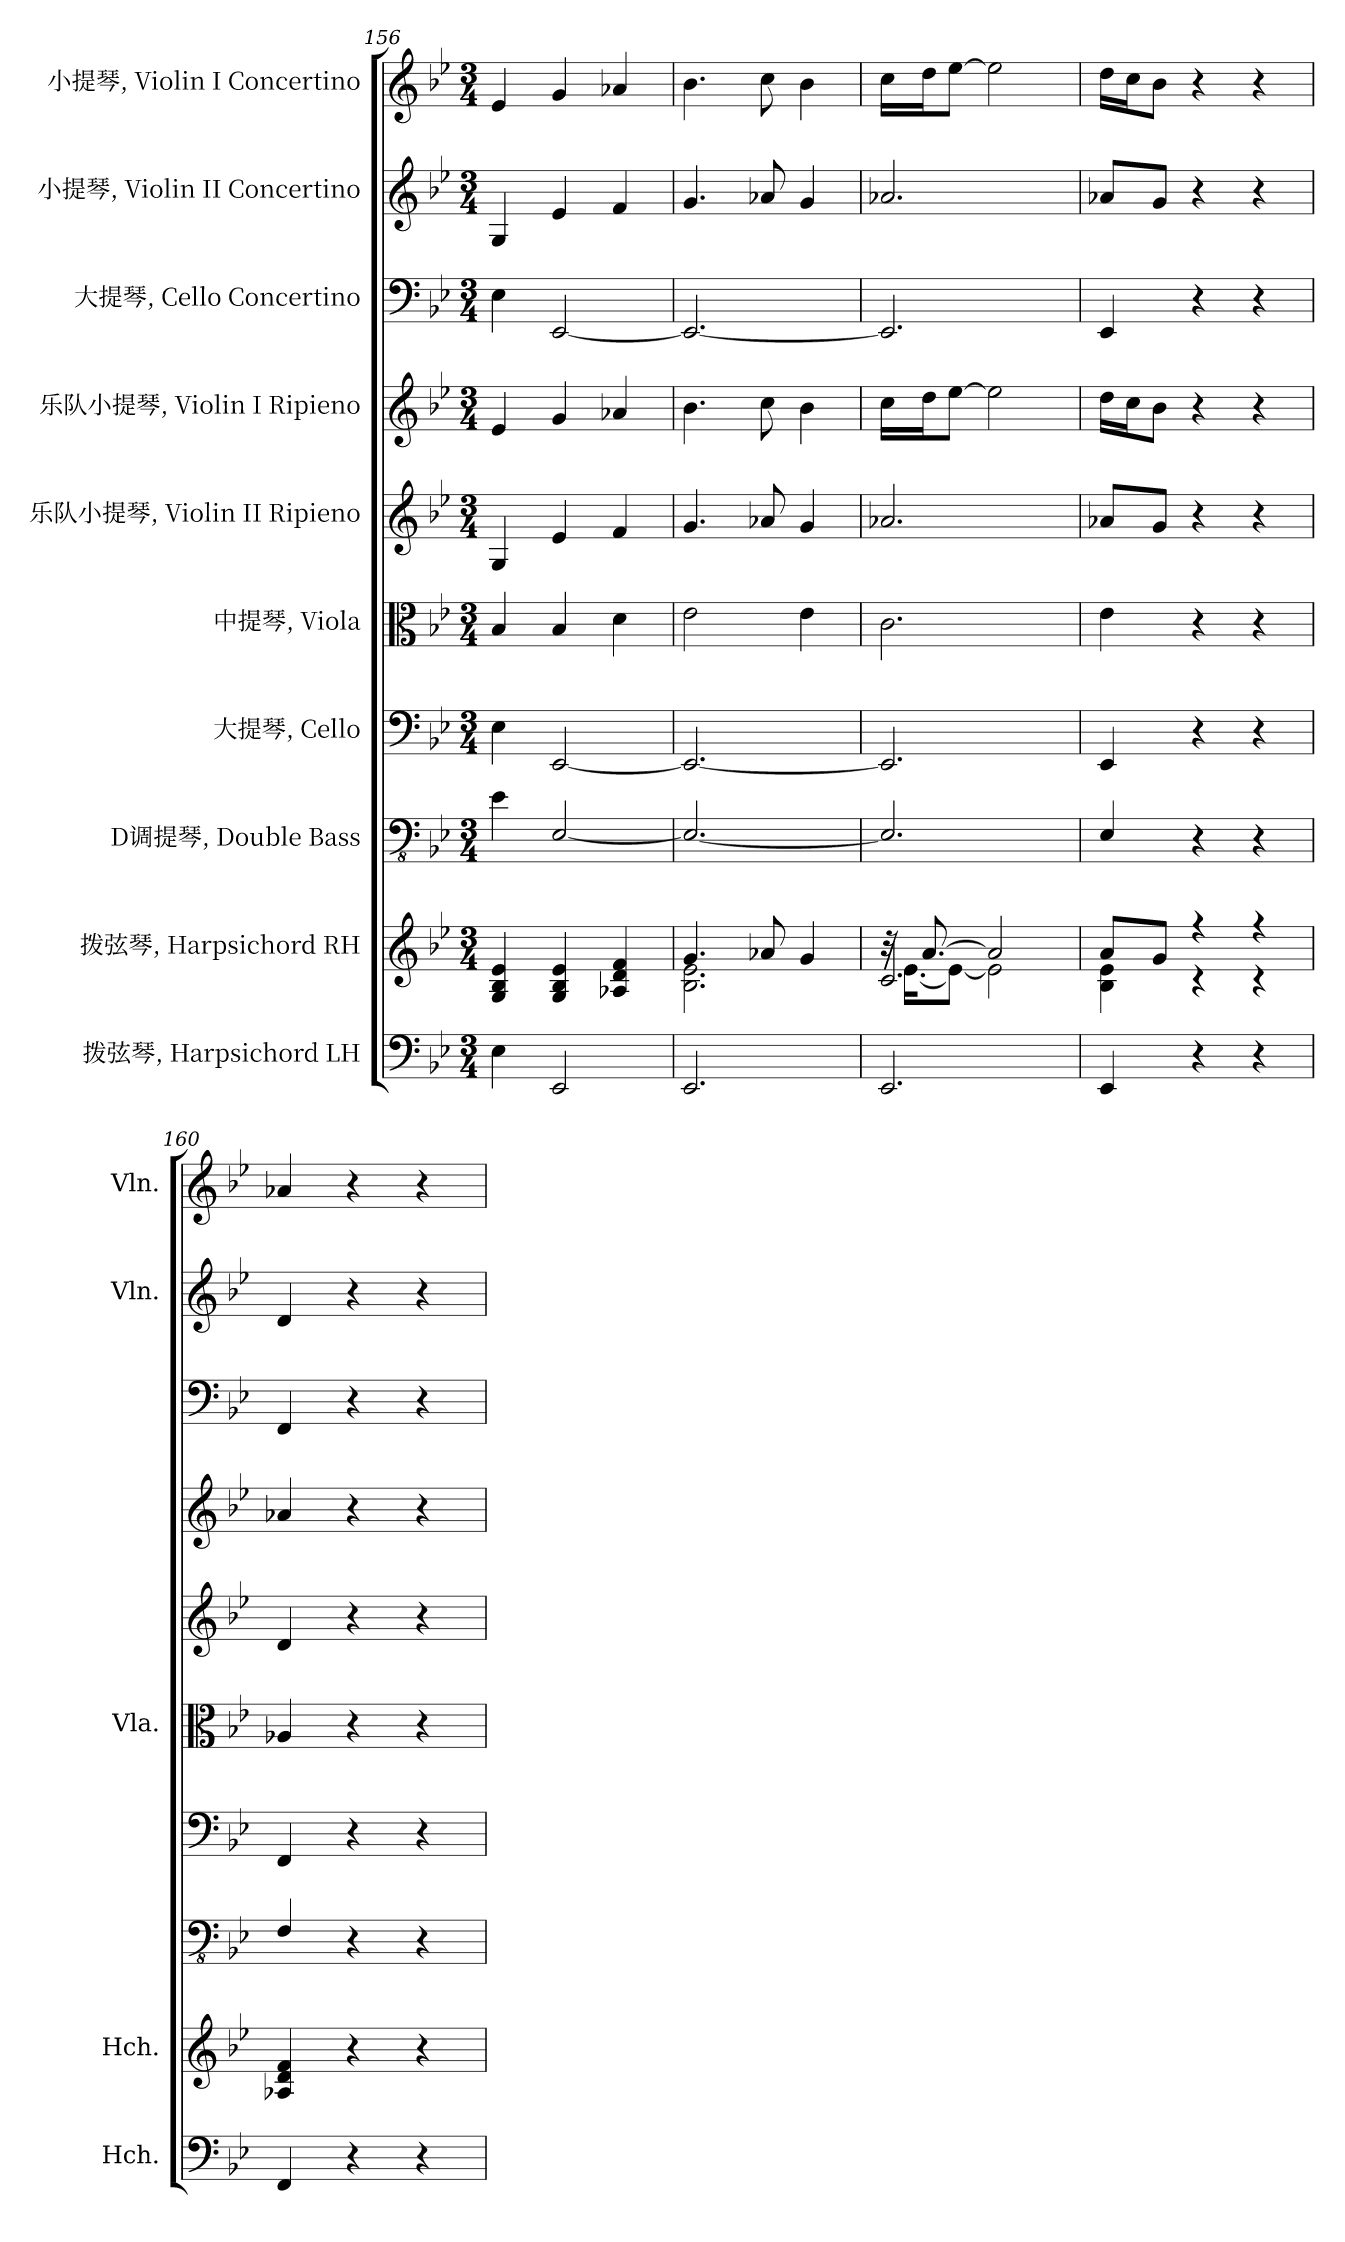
**kern	**kern	**kern	**kern	**kern	**kern	**kern	**kern	**kern	**kern
*part10	*part9	*part8	*part7	*part6	*part5	*part4	*part3	*part2	*part1
*staff10	*staff9	*staff8	*staff7	*staff6	*staff5	*staff4	*staff3	*staff2	*staff1
*I"拨弦琴, Harpsichord LH	*I"拨弦琴, Harpsichord RH	*I"D调提琴, Double Bass	*I"大提琴, Cello	*I"中提琴, Viola	*I"乐队小提琴, Violin II Ripieno	*I"乐队小提琴, Violin I Ripieno	*I"大提琴, Cello Concertino	*I"小提琴, Violin II Concertino	*I"小提琴, Violin I Concertino
*I'Hch.	*I'Hch.	*	*	*I'Vla.	*	*	*	*I'Vln.	*I'Vln.
*clefF4	*clefG2	*clefFv4	*clefF4	*clefC3	*clefG2	*clefG2	*clefF4	*clefG2	*clefG2
*	*	*ITrd7c12	*	*	*	*	*	*	*
*k[b-e-]	*k[b-e-]	*k[b-e-]	*k[b-e-]	*k[b-e-]	*k[b-e-]	*k[b-e-]	*k[b-e-]	*k[b-e-]	*k[b-e-]
*M3/4	*M3/4	*M3/4	*M3/4	*M3/4	*M3/4	*M3/4	*M3/4	*M3/4	*M3/4
=156	=156	=156	=156	=156	=156	=156	=156	=156	=156
4E-\	4G/ 4B-/ 4e-/	4EE-\	4E-\	4B-/	4G/	4e-/	4E-\	4G/	4e-/
2EE-/	4G/ 4B-/ 4e-/	[2EEE-/	[2EE-/	4B-/	4e-/	4g/	[2EE-/	4e-/	4g/
.	4A-X/ 4d/ 4f/	.	.	4d\	4f/	4a-X/	.	4f/	4a-X/
=157	=157	=157	=157	=157	=157	=157	=157	=157	=157
*	*^	*	*	*	*	*	*	*	*
2.EE-/	4.g/	2.B-\ 2.e-\	2.EEE-/_	2.EE-/_	2e-\	4.g/	4.b-\	2.EE-/_	4.g/	4.b-\
.	8a-X/	.	.	.	.	8a-X/	8cc\	.	8a-X/	8cc\
.	4g/	.	.	.	4e-\	4g/	4b-\	.	4g/	4b-\
=158	=158	=158	=158	=158	=158	=158	=158	=158	=158	=158
*	*	*^	*	*	*	*	*	*	*	*
2.EE-/	16r	32r	2.c/	2.EEE-/]	2.EE-/]	2.c\	2.a-X/	16cc\LL	2.EE-/]	2.a-X/	16cc\LL
.	.	[16.e-\KL	.	.	.	.	.	.	.	.	.
.	[8.a/	.	.	.	.	.	.	16dd\J	.	.	16dd\J
.	.	8e-\J_	.	.	.	.	.	[8ee-\J	.	.	[8ee-\J
.	2a/]	2e-\]	.	.	.	.	.	2ee-\]	.	.	2ee-\]
*	*	*v	*v	*	*	*	*	*	*	*	*
=159	=159	=159	=159	=159	=159	=159	=159	=159	=159	=159
4EE-/	8a/L	4B-\ 4e-\	4EEE-/	4EE-/	4e-\	8a-X/L	16dd\LL	4EE-/	8a-X/L	16dd\LL
.	.	.	.	.	.	.	16cc\J	.	.	16cc\J
.	8g/J	.	.	.	.	8g/J	8b-\J	.	8g/J	8b-\J
4r	4r	4r	4r	4r	4r	4r	4r	4r	4r	4r
4r	4r	4r	4r	4r	4r	4r	4r	4r	4r	4r
*	*v	*v	*	*	*	*	*	*	*	*
=160	=160	=160	=160	=160	=160	=160	=160	=160	=160
4FF/	4A-X/ 4d/ 4f/	4FFF/	4FF/	4A-X/	4d/	4a-X/	4FF/	4d/	4a-X/
4r	4r	4r	4r	4r	4r	4r	4r	4r	4r
4r	4r	4r	4r	4r	4r	4r	4r	4r	4r
=	=	=	=	=	=	=	=	=	=
*-	*-	*-	*-	*-	*-	*-	*-	*-	*-
